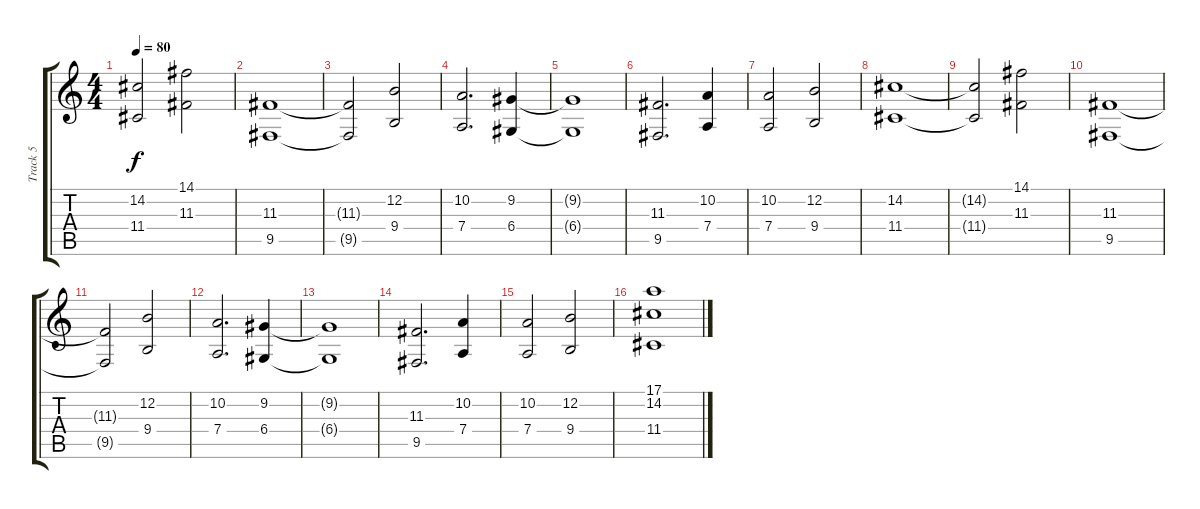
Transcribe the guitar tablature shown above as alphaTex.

\track ("Track 5" "Track 5") {instrument stringensemble1}
\staff {score tabs}
\tuning (E4 B3 G3 D3 A2 E2) {hide}
\ts (4 4)
\tempo 80
\clef g2
\ks c
(14.2{t} 11.4{t}).2{dy f} (14.1 11.3).2 |
(11.3 9.5).1 |
(11.3{t} 9.5{t}).2 (12.2 9.4).2 |
(10.2 7.4).2{d} (9.2 6.4).4 |
(9.2{t} 6.4{t}).1 |
(11.3 9.5).2{d} (10.2 7.4).4 |
(10.2 7.4).2 (12.2 9.4).2 |
(14.2 11.4).1 |
(14.2{t} 11.4{t}).2 (14.1 11.3).2 |
(11.3 9.5).1 |
(11.3{t} 9.5{t}).2 (12.2 9.4).2 |
(10.2 7.4).2{d} (9.2 6.4).4 |
(9.2{t} 6.4{t}).1 |
(11.3 9.5).2{d} (10.2 7.4).4 |
(10.2 7.4).2 (12.2 9.4).2 |
(17.1 14.2 11.4).1
